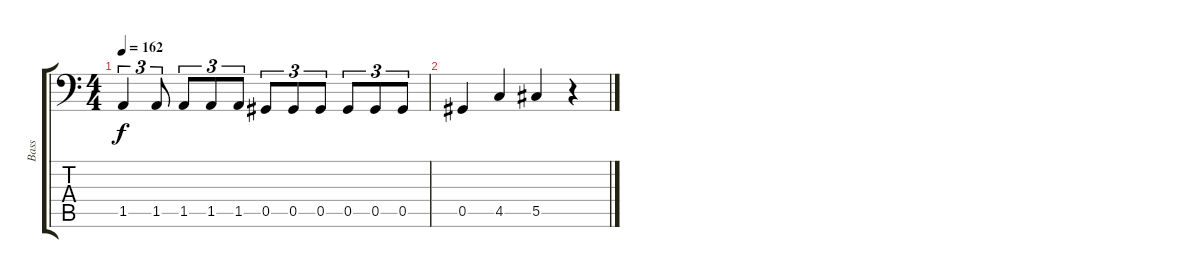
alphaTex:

\track ("Bass" "Bass") {instrument electricbasspick}
\staff {score tabs}
\tuning (Eb3 Bb2 Gb2 Db2 Ab1 Eb1) {hide}
\ts (4 4)
\tempo 162
\clef f4
\ks c
1.5.4{tu (3 2) dy f} 1.5.8{tu (3 2)} 1.5.8{tu (3 2)} 1.5.8{tu (3 2)} 1.5.8{tu (3 2)} 0.5.8{tu (3 2)} 0.5.8{tu (3 2)} 0.5.8{tu (3 2)} 0.5.8{tu (3 2)} 0.5.8{tu (3 2)} 0.5.8{tu (3 2)} |
0.5.4 4.5.4 5.5.4 r.4
